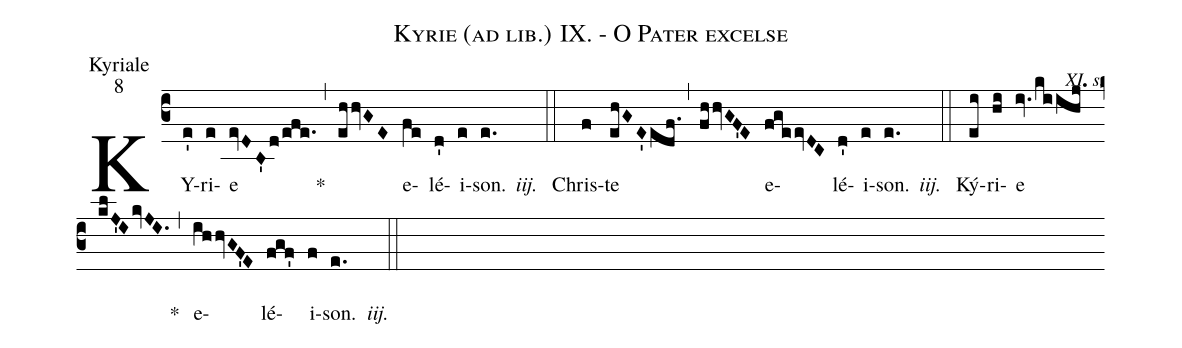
name:Kyrie (ad lib.) IX. - O Pater excelse;
office-part:Kyriale;
mode:8;
commentary:XI. s.;
%%
(c3) KY(e')ri(e)e(evDB'/d/efe.) ~~~~~*(,) (ehhvGE) e(fe)lé(d')i(e)son.(e.) <i>iij.</i>() (::)
Chris(f)te(ehGE'/edf.) (,) (fhhvGF'E) e(fgeevDC)lé(d')i(e)son.(e.) <i>iij.</i>() (::)
Ký(ei)ri(hi)e(iv./kiihj./klJ'I/kvJI.) ~~~~~*(,) e(ihhvGF'E)lé(fgf')i(f)son.(e.) <i>iij.</i>() (::)
